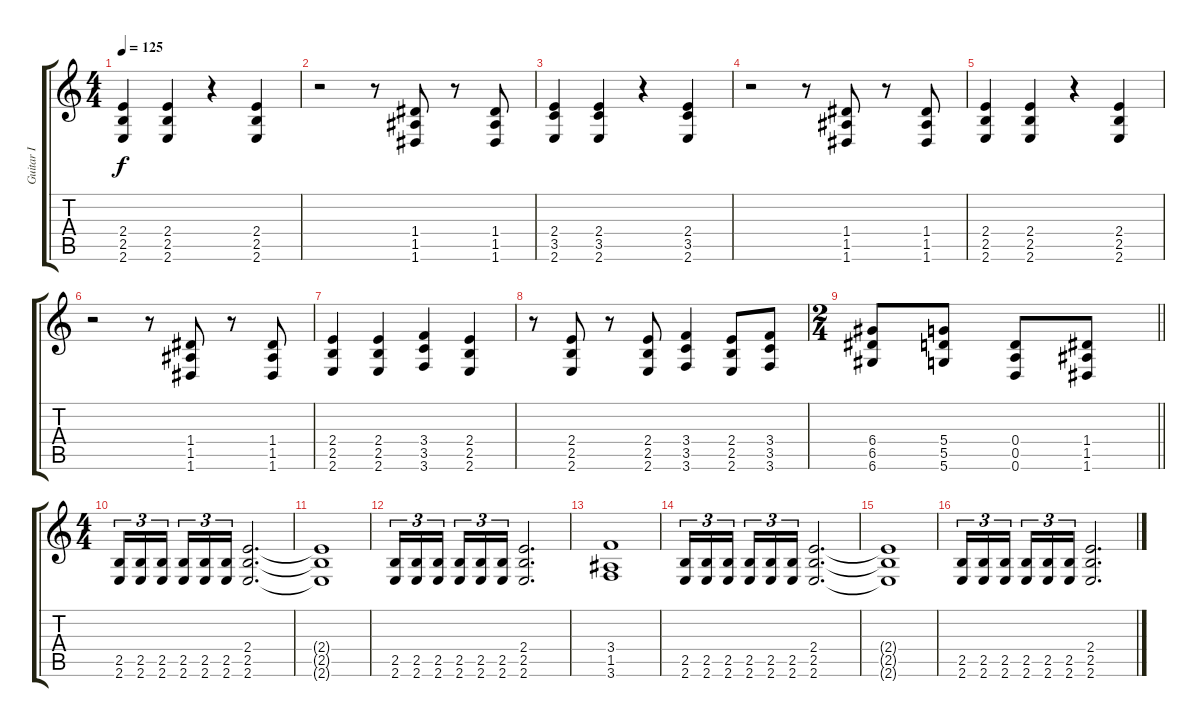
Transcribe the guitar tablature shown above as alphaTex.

\track ("Guitar I" "Guitar I") {instrument distortionguitar}
\staff {score tabs}
\tuning (D4 A3 F3 D3 A2 D2) {hide}
\ts (4 4)
\tempo 125
\clef g2
\ks c
(2.4 2.5 2.6).4{dy f} (2.4 2.5 2.6).4 r.4 (2.4 2.5 2.6).4 |
r.2 r.8 (1.4 1.5 1.6).8 r.8 (1.4 1.5 1.6).8 |
(2.4 3.5 2.6).4 (2.4 3.5 2.6).4 r.4 (2.4 3.5 2.6).4 |
r.2 r.8 (1.4 1.5 1.6).8 r.8 (1.4 1.5 1.6).8 |
(2.4 2.5 2.6).4 (2.4 2.5 2.6).4 r.4 (2.4 2.5 2.6).4 |
r.2 r.8 (1.4 1.5 1.6).8 r.8 (1.4 1.5 1.6).8 |
(2.4 2.5 2.6).4 (2.4 2.5 2.6).4 (3.4 3.5 3.6).4 (2.4 2.5 2.6).4 |
r.8 (2.4 2.5 2.6).8 r.8 (2.4 2.5 2.6).8 (3.4 3.5 3.6).4 (2.4 2.5 2.6).8 (3.4 3.5 3.6).8 |
\ts (2 4)
\barLineRight lightlight
(6.4 6.5 6.6).8 (5.4 5.5 5.6).8 (0.4 0.5 0.6).8 (1.4 1.5 1.6).8 |
\ts (4 4)
(2.5 2.6).16{tu (3 2)} (2.5 2.6).16{tu (3 2)} (2.5 2.6).16{tu (3 2) beam splitsecondary} (2.5 2.6).16{tu (3 2)} (2.5 2.6).16{tu (3 2)} (2.5 2.6).16{tu (3 2)} (2.4 2.5 2.6).2{d} |
(2.4{t} 2.5{t} 2.6{t}).1 |
(2.5 2.6).16{tu (3 2)} (2.5 2.6).16{tu (3 2)} (2.5 2.6).16{tu (3 2) beam splitsecondary} (2.5 2.6).16{tu (3 2)} (2.5 2.6).16{tu (3 2)} (2.5 2.6).16{tu (3 2)} (2.4 2.5 2.6).2{d} |
(3.4 1.5 3.6).1 |
(2.5 2.6).16{tu (3 2)} (2.5 2.6).16{tu (3 2)} (2.5 2.6).16{tu (3 2) beam splitsecondary} (2.5 2.6).16{tu (3 2)} (2.5 2.6).16{tu (3 2)} (2.5 2.6).16{tu (3 2)} (2.4 2.5 2.6).2{d} |
(2.4{t} 2.5{t} 2.6{t}).1 |
(2.5 2.6).16{tu (3 2)} (2.5 2.6).16{tu (3 2)} (2.5 2.6).16{tu (3 2) beam splitsecondary} (2.5 2.6).16{tu (3 2)} (2.5 2.6).16{tu (3 2)} (2.5 2.6).16{tu (3 2)} (2.4 2.5 2.6).2{d}
